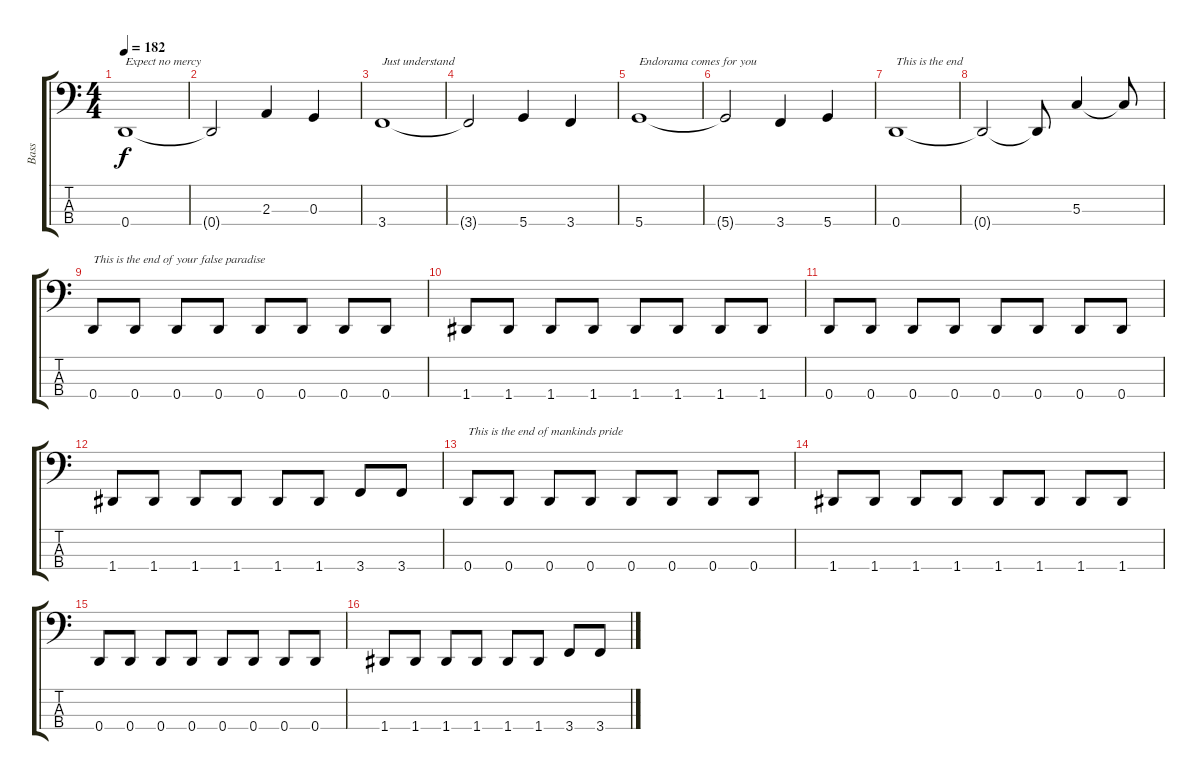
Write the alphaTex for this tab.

\track ("Bass" "Bass") {instrument electricbasspick}
\staff {score tabs}
\tuning (F2 C2 G1 D1) {hide}
\ts (4 4)
\tempo 182
\clef f4
\ks c
0.4.1{txt "Expect no mercy" dy f} |
0.4{t}.2 2.3.4 0.3.4 |
3.4.1{txt "Just understand"} |
3.4{t}.2 5.4.4 3.4.4 |
5.4.1{txt "Endorama comes for you"} |
5.4{t}.2 3.4.4 5.4.4 |
0.4.1{txt "This is the end"} |
0.4{t}.2 0.4{t}.8 5.3.4 5.3{t}.8 |
0.4.8{txt "This is the end of your false paradise"} 0.4.8 0.4.8 0.4.8 0.4.8 0.4.8 0.4.8 0.4.8 |
1.4.8 1.4.8 1.4.8 1.4.8 1.4.8 1.4.8 1.4.8 1.4.8 |
0.4.8 0.4.8 0.4.8 0.4.8 0.4.8 0.4.8 0.4.8 0.4.8 |
1.4.8 1.4.8 1.4.8 1.4.8 1.4.8 1.4.8 3.4.8 3.4.8 |
0.4.8{txt "This is the end of mankinds pride"} 0.4.8 0.4.8 0.4.8 0.4.8 0.4.8 0.4.8 0.4.8 |
1.4.8 1.4.8 1.4.8 1.4.8 1.4.8 1.4.8 1.4.8 1.4.8 |
0.4.8 0.4.8 0.4.8 0.4.8 0.4.8 0.4.8 0.4.8 0.4.8 |
1.4.8 1.4.8 1.4.8 1.4.8 1.4.8 1.4.8 3.4.8 3.4.8
